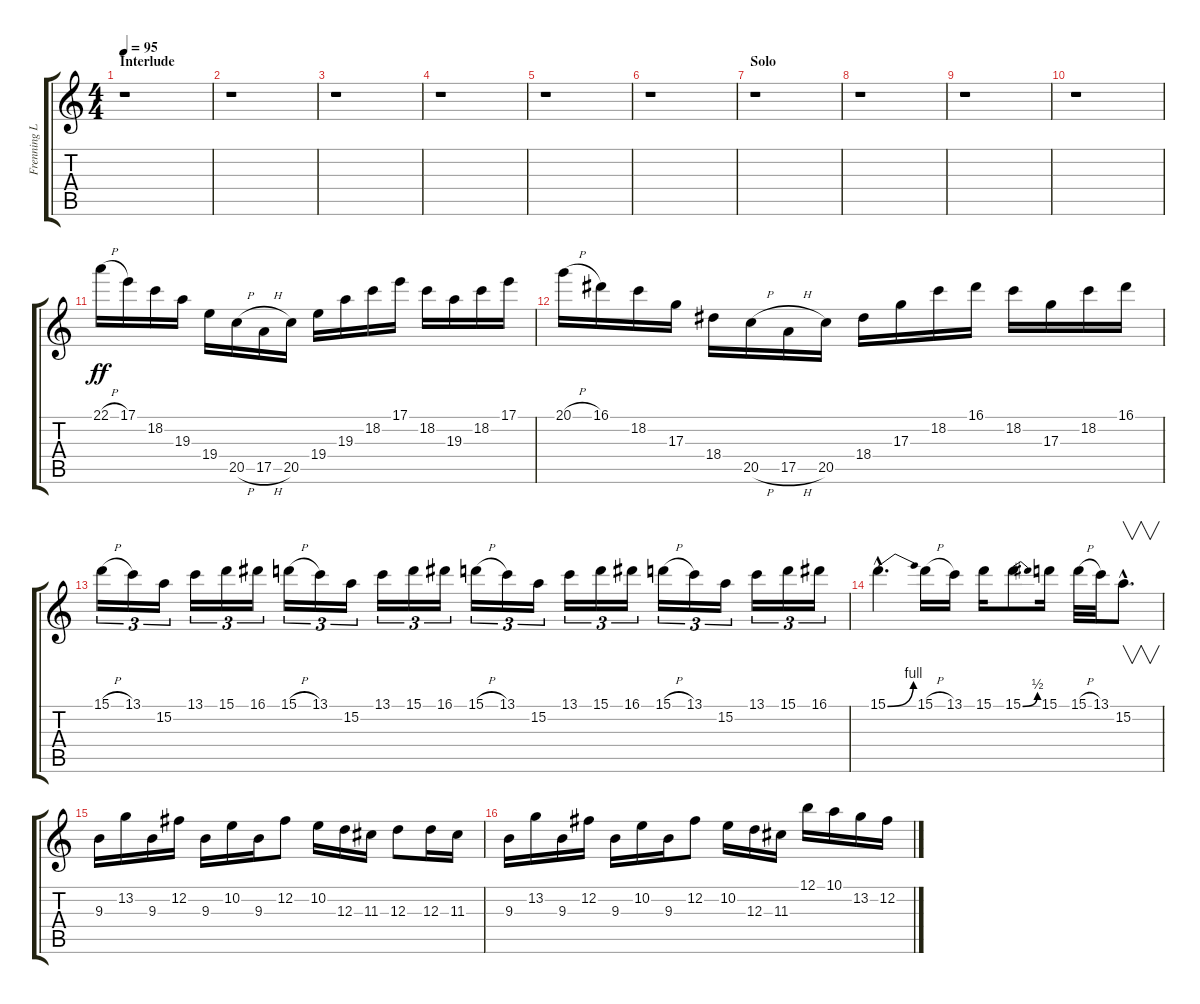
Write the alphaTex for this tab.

\track ("Frenning Lead" "Frenning L") {instrument overdrivenguitar}
\staff {score tabs}
\tuning (B3 Gb3 D3 A2 E2 B1) {hide}
\ts (4 4)
\section ("" "Interlude")
\tempo 95
\clef g2
\ks c
r.1{dy f} |
r.1 |
r.1 |
r.1 |
r.1 |
r.1 |
\section ("" "Solo")
r.1 |
r.1 |
r.1 |
r.1 |
22.1{h}.16{dy ff volume 16 balance 5 instrument overdrivenguitar} 17.1.16 18.2.16 19.3.16 19.4.16 20.5{h}.16 17.5{h}.16 20.5.16 19.4.16 19.3.16 18.2.16 17.1.16 18.2.16 19.3.16 18.2.16 17.1.16 |
20.1{h}.16 16.1.16 18.2.16 17.3.16 18.4.16 20.5{h}.16 17.5{h}.16 20.5.16 18.4.16 17.3.16 18.2.16 16.1.16 18.2.16 17.3.16 18.2.16 16.1.16 |
15.1{h}.16{tu (3 2)} 13.1.16{tu (3 2)} 15.2.16{tu (3 2)} 13.1.16{tu (3 2)} 15.1.16{tu (3 2)} 16.1.16{tu (3 2)} 15.1{h}.16{tu (3 2)} 13.1.16{tu (3 2)} 15.2.16{tu (3 2)} 13.1.16{tu (3 2)} 15.1.16{tu (3 2)} 16.1.16{tu (3 2)} 15.1{h}.16{tu (3 2)} 13.1.16{tu (3 2)} 15.2.16{tu (3 2)} 13.1.16{tu (3 2)} 15.1.16{tu (3 2)} 16.1.16{tu (3 2)} 15.1{h}.16{tu (3 2)} 13.1.16{tu (3 2)} 15.2.16{tu (3 2)} 13.1.16{tu (3 2)} 15.1.16{tu (3 2)} 16.1.16{tu (3 2)} |
15.1{be (bend 0 0 60 4) hac}.4{d} 15.1{h}.16 13.1.16 15.1.16 15.1{be (bend 0 0 60 2)}.8 15.1.16 15.1{h}.32 13.1.32 15.2{hac}.8{v d} |
9.3.16 13.2.16 9.3.16 12.2.16 9.3.16 10.2.16 9.3.16 12.2.8 10.2.16 12.3.16 11.3.16 12.3.8 12.3.16 11.3.16 |
9.3.16 13.2.16 9.3.16 12.2.16 9.3.16 10.2.16 9.3.16 12.2.8 10.2.16 12.3.16 11.3.16 12.1.16 10.1.16 13.2.16 12.2.16
